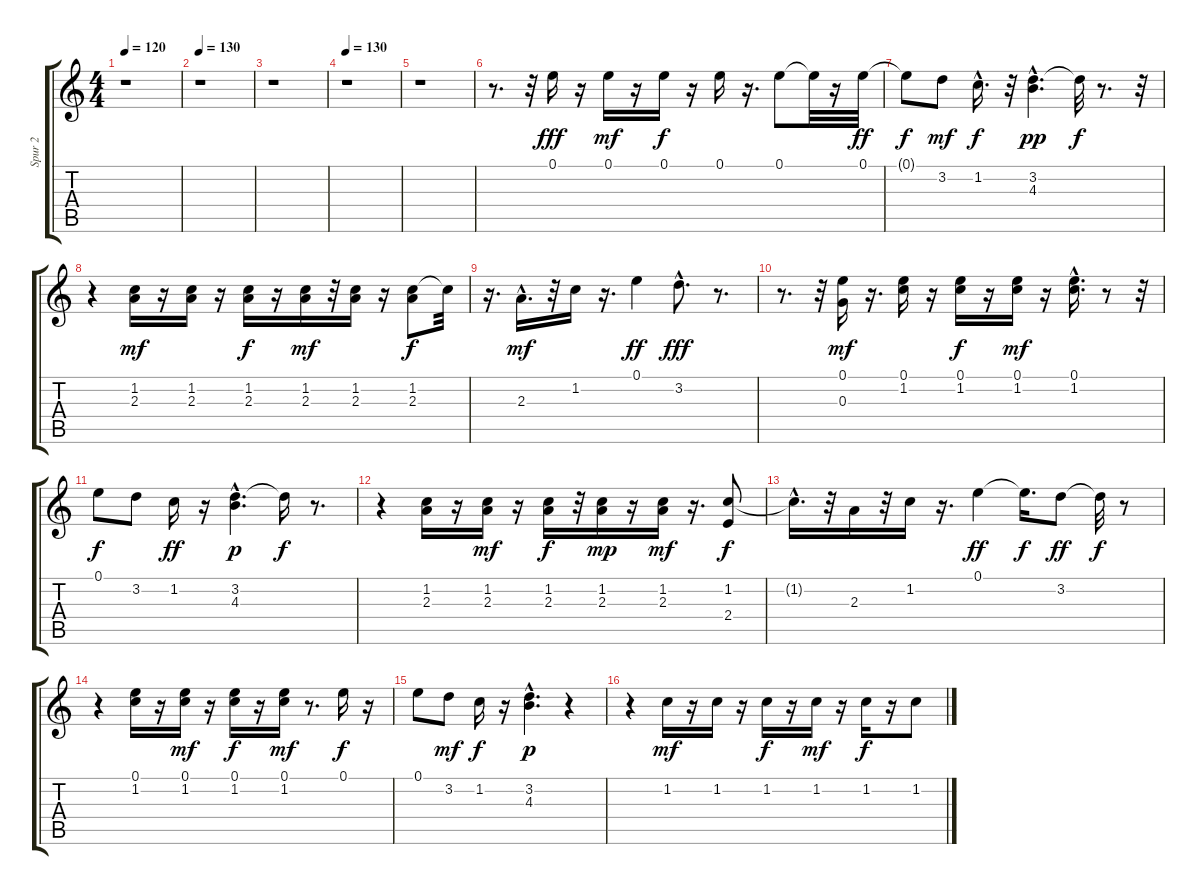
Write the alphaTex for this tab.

\track ("Spur 2" "Spur 2") {instrument acousticguitarsteel}
\staff {score tabs}
\tuning (E4 B3 G3 D3 A2 E2) {hide}
\ts (4 4)
\tempo 120
\clef g2
\ks c
r.1{dy fff instrument acousticguitarsteel} |
\tempo 130
r.1 |
r.1 |
\tempo 130
r.1 |
r.1 |
r.8{d} r.32 0.1.16 r.16 0.1.16{dy mf} r.16 0.1.16{dy f} r.16 0.1.16 r.16{d} 0.1.8 0.1{t}.32 r.16 0.1.32{dy ff} |
0.1{t}.8{dy f} 3.2.8{dy mf} 1.2{hac}.16{d dy f} r.32 (3.2{hac} 4.3).4{d dy pp} 3.2{t}.32{dy f} r.8{d} r.32 |
r.4 (1.2 2.3).16{dy mf} r.16 (1.2 2.3).16 r.16 (1.2 2.3).16{dy f} r.16 (1.2 2.3).16{dy mf} r.32 (1.2 2.3).16 r.16 (1.2 2.3).8{dy f} 1.2{t}.32 |
r.16{d} 2.3{hac}.16{d dy mf} r.32 1.2.16 r.16{d} 0.1.4{dy ff} 3.2{hac}.8{d dy fff} r.8{d} |
r.8{d} r.32 (0.1 0.3).16{dy mf} r.16{d} (0.1 1.2).16 r.16 (0.1 1.2).16{dy f} r.16 (0.1 1.2).16{dy mf} r.16 (0.1{hac} 1.2{hac}).16{d} r.8 r.32 |
0.1.8{dy f} 3.2.8 1.2.16{dy ff} r.16 (3.2{hac} 4.3).4{d dy p} 3.2{t}.16{dy f} r.8{d} |
r.4 (1.2 2.3).16 r.16 (1.2 2.3).16{dy mf} r.16 (1.2 2.3).16{dy f} r.32 (1.2 2.3).16{dy mp} r.16 (1.2 2.3).16{dy mf} r.16{d} (1.2 2.4).8{dy f} |
1.2{hac t}.16{d} r.32 2.3.16 r.32 1.2.16 r.16{d} 0.1.4{dy ff} 0.1{t}.16{d dy f} 3.2.8{dy ff} 3.2{t}.32{dy f} r.8 |
r.4 (0.1 1.2).16 r.16 (0.1 1.2).16{dy mf} r.16 (0.1 1.2).16{dy f} r.16 (0.1 1.2).16{dy mf} r.8{d} 0.1.16{dy f} r.16 |
0.1.8 3.2.8{dy mf} 1.2.16{dy f} r.16 (3.2{hac} 4.3).4{d dy p} r.4 |
r.4 1.2.16{dy mf} r.16 1.2.16 r.16 1.2.16{dy f} r.16 1.2.16{dy mf} r.16 1.2.16{dy f} r.16 1.2.8
